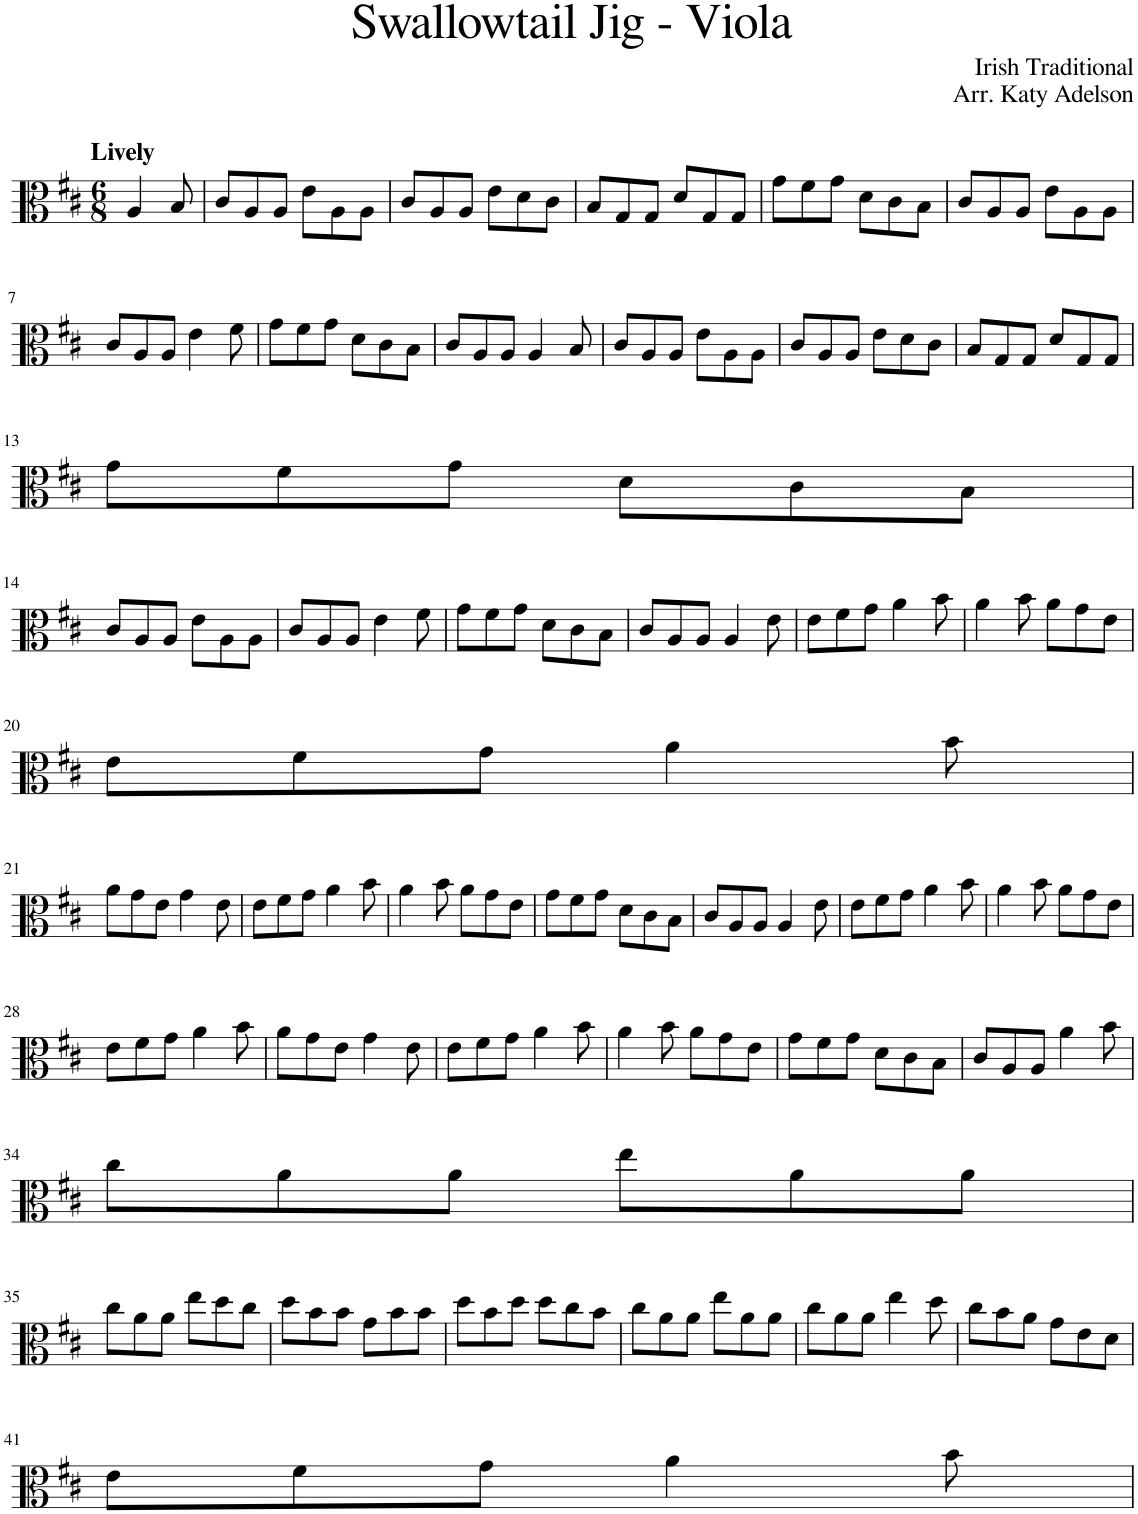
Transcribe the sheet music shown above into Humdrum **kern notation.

**kern
*part1
*staff1
*I"Piano
*I'Pno
*clefC3
*k[f#c#]
*D:
*M6/8
=1
!LO:TX:a:B:t=Lively
4A/
8B/
=2
8c#/L
8A/
8A/J
8e\L
8A\
8A\J
=3
8c#/L
8A/
8A/J
8e\L
8d\
8c#\J
=4
8B/L
8G/
8G/J
8d/L
8G/
8G/J
=5
8g\L
8f#\
8g\J
8d\L
8c#\
8B\J
=6
8c#/L
8A/
8A/J
8e\L
8A\
8A\J
!!LO:LB:g=z
=7
8c#/L
8A/
8A/J
4e\
8f#\
=8
8g\L
8f#\
8g\J
8d\L
8c#\
8B\J
=9
8c#/L
8A/
8A/J
4A/
8B/
=10
8c#/L
8A/
8A/J
8e\L
8A\
8A\J
=11
8c#/L
8A/
8A/J
8e\L
8d\
8c#\J
=12
8B/L
8G/
8G/J
8d/L
8G/
8G/J
!!LO:LB:g=z
=13
8g\L
8f#\
8g\J
8d\L
8c#\
8B\J
!!LO:LB:g=z
=14
8c#/L
8A/
8A/J
8e\L
8A\
8A\J
=15
8c#/L
8A/
8A/J
4e\
8f#\
=16
8g\L
8f#\
8g\J
8d\L
8c#\
8B\J
=17
8c#/L
8A/
8A/J
4A/
8e\
=18
8e\L
8f#\
8g\J
4a\
8b\
=19
4a\
8b\
8a\L
8g\
8e\J
!!LO:LB:g=z
=20
8e\L
8f#\
8g\J
4a\
8b\
!!LO:LB:g=z
=21
8a\L
8g\
8e\J
4g\
8e\
=22
8e\L
8f#\
8g\J
4a\
8b\
=23
4a\
8b\
8a\L
8g\
8e\J
=24
8g\L
8f#\
8g\J
8d\L
8c#\
8B\J
=25
8c#/L
8A/
8A/J
4A/
8e\
=26
8e\L
8f#\
8g\J
4a\
8b\
=27
4a\
8b\
8a\L
8g\
8e\J
!!LO:LB:g=z
=28
8e\L
8f#\
8g\J
4a\
8b\
=29
8a\L
8g\
8e\J
4g\
8e\
=30
8e\L
8f#\
8g\J
4a\
8b\
=31
4a\
8b\
8a\L
8g\
8e\J
=32
8g\L
8f#\
8g\J
8d\L
8c#\
8B\J
=33
8c#/L
8A/
8A/J
4a\
8b\
!!LO:LB:g=z
=34
8cc#\L
8a\
8a\J
8ee\L
8a\
8a\J
!!LO:LB:g=z
=35
8cc#\L
8a\
8a\J
8ee\L
8dd\
8cc#\J
=36
8dd\L
8b\
8b\J
8g\L
8b\
8b\J
=37
8dd\L
8b\
8dd\J
8dd\L
8cc#\
8b\J
=38
8cc#\L
8a\
8a\J
8ee\L
8a\
8a\J
=39
8cc#\L
8a\
8a\J
4ee\
8dd\
=40
8cc#\L
8b\
8a\J
8g\L
8e\
8d\J
!!LO:LB:g=z
=41
8e\L
8f#\
8g\J
4a\
8b\
=
*-
